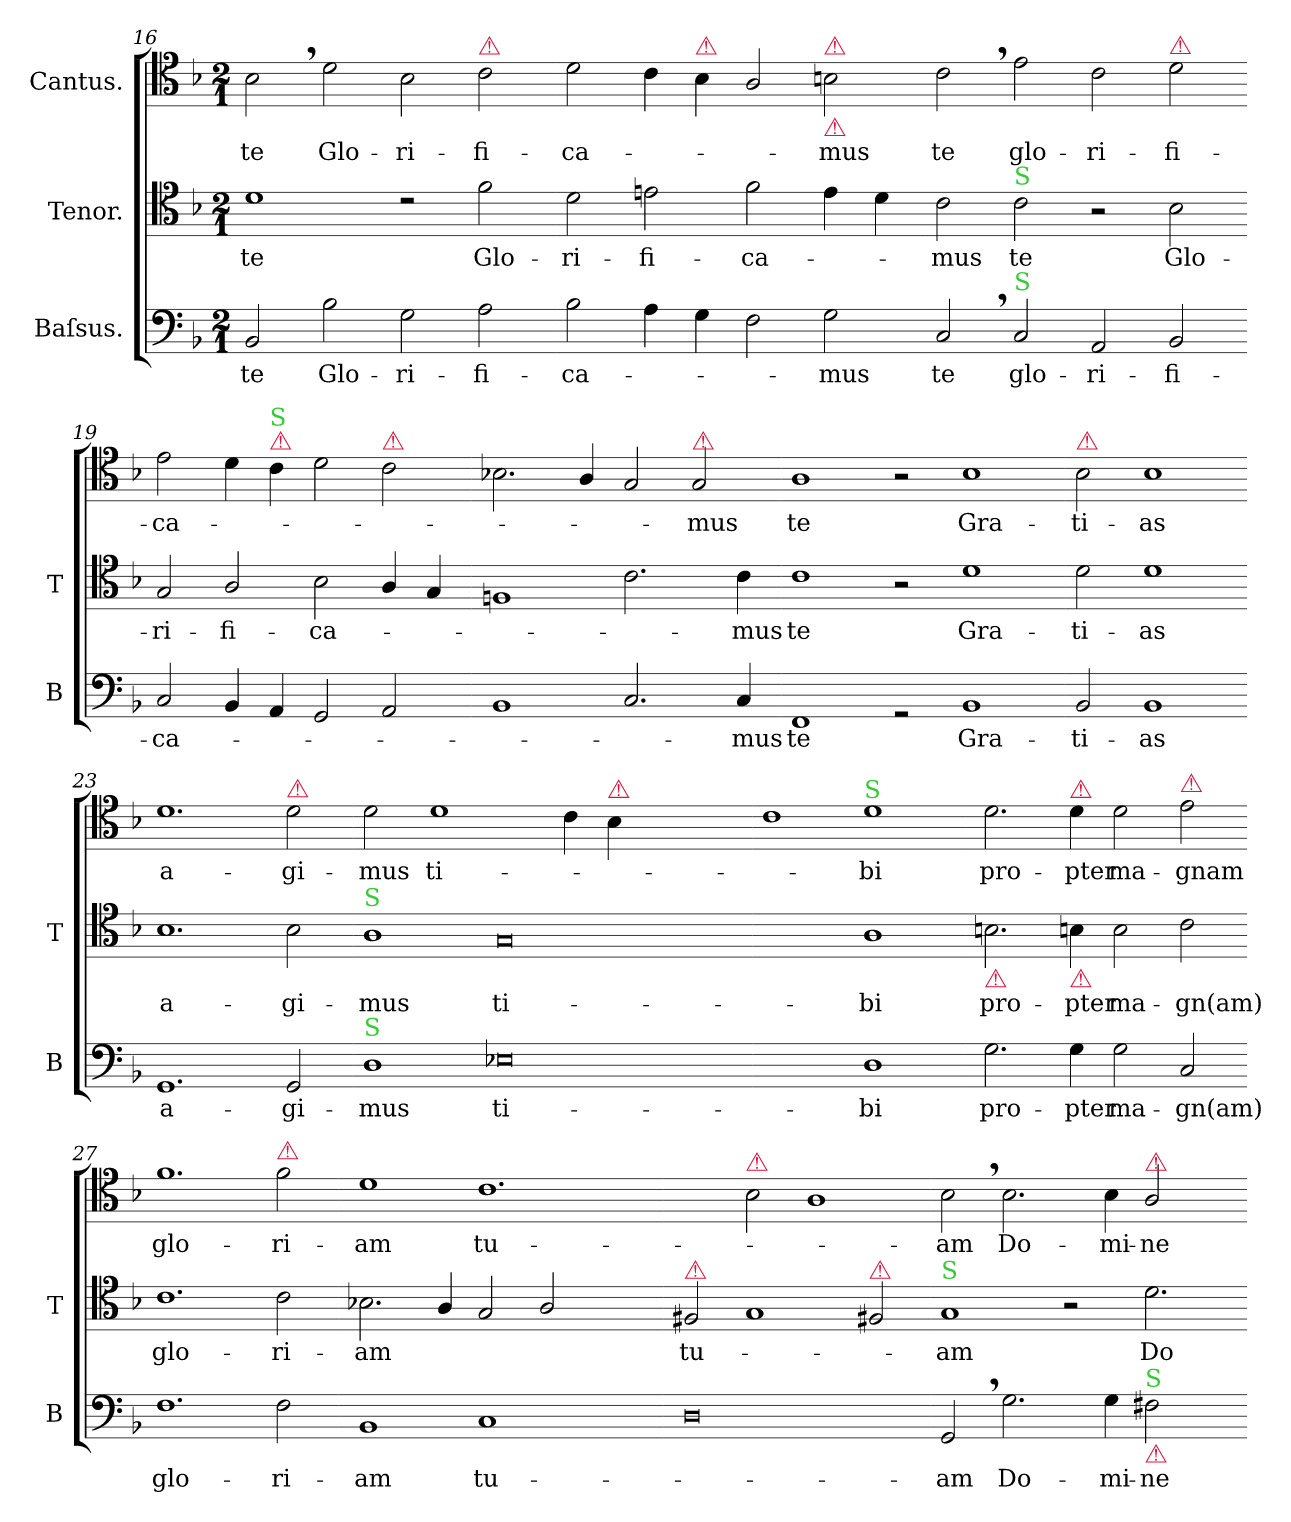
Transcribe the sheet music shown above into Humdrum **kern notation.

**kern	**text	**kern	**text	**kern	**text
*part3	*part3	*part2	*part2	*part1	*part1
*staff3	*staff3	*staff2	*staff2	*staff1	*staff1
*I"Baſsus.	*	*I"Tenor.	*	*I"Cantus.	*
*I'B	*	*I'T	*	*	*
*clefF4	*	*clefC4	*	*clefC4	*
*k[b-]	*	*k[b-]	*	*k[b-]	*
*F:	*	*F:	*	*F:	*
*M2/1	*	*M2/1	*	*M2/1	*
=16	=16	=16	=16	=16	=16
2BB-/	te	1d	te	2B-,<\	te
2B-\	Glo-	.	.	2d\	Glo-
2G\	-ri-	2rc	.	2B-\	-ri-
!	!	!	!	!LO:TX:a:color=crimson:t=⚠	!
2A\	-fi-	2f\	Glo-	2c\	-fi-
=17-	=17-	=17-	=17-	=17-	=17-
2B-\	-ca-	2d\	-ri-	2d\	-ca-
4A\	.	2en\	-fi-	4c\	.
!	!	!	!	!LO:TX:a:color=crimson:t=⚠	!
4G\	.	.	.	4B-\	.
2F\	.	2f\	-ca-	2A/	.
!	!	!	!	!LO:TX:a:color=crimson:t=⚠	!
!	!	!	!	!LO:TX:b:color=crimson:t=⚠	!
2G\	-mus	4e\	.	2Bn\	-mus
.	.	4d\	.	.	.
=18-	=18-	=18-	=18-	=18-	=18-
2C,</	te	2c\	-mus	2c,<\	te
!	!	!LO:TX:a:color=limegreen:t=S	!	!	!
!LO:TX:a:color=limegreen:t=S	!	!	!	!	!
2C/	glo-	2c\	te	2e\	glo-
2AA/	-ri-	2r	.	2c\	-ri-
!	!	!	!	!LO:TX:a:color=crimson:t=⚠	!
2BB-/	-fi-	2B-\	Glo-	2d\	-fi-
=19-	=19-	=19-	=19-	=19-	=19-
2C/	-ca-	2G/	-ri-	2e\	-ca-
4BB-/	.	2A/	-fi-	4d\	.
!	!	!	!	!LO:TX:a:color=crimson:t=⚠	!
!	!	!	!	!LO:TX:a:color=limegreen:t=S	!
4AA/	.	.	.	4c\	.
2GG/	.	2B-\	-ca-	2d\	.
!	!	!	!	!LO:TX:a:color=crimson:t=⚠	!
2AA/	.	4A/	.	2c\	.
.	.	4G/	.	.	.
=20-	=20-	=20-	=20-	=20-	=20-
1BB-	.	1Fn	.	2.B-X\	.
.	.	.	.	4A/	.
2.C/	.	2.c\	.	2G/	.
!	!	!	!	!LO:TX:a:color=crimson:t=⚠	!
.	.	.	.	2G/	-mus
4C/	-mus	4c\	-mus	.	.
=21-	=21-	=21-	=21-	=21-	=21-
1FF	te	1c	te	1A	te
2rGG	.	2r	.	2r	.
1BB-/	Gra-	1d\	Gra-	1B-\	Gra-
=22-	=22-	=22-	=22-	=22-	=22-
!	!	!	!	!LO:TX:a:color=crimson:t=⚠	!
2BB-/	-ti-	2d\	-ti-	2B-\	-ti-
1BB-	-as	1d	-as	1B-	-as
=23-	=23-	=23-	=23-	=23-	=23-
1.GG	a-	1.B-	a-	1.d	a-
!	!	!	!	!LO:TX:a:color=crimson:t=⚠	!
2GG/	-gi-	2B-\	-gi-	2d\	-gi-
=24-	=24-	=24-	=24-	=24-	=24-
!	!	!LO:TX:a:color=limegreen:t=S	!	!	!
!LO:TX:a:color=limegreen:t=S	!	!	!	!	!
1D	-mus	1A	-mus	2d\	-mus
.	.	.	.	1d	ti-
0E-X	ti-	0G	ti-	.	.
.	.	.	.	4c\	.
!	!	!	!	!LO:TX:a:color=crimson:t=⚠	!
.	.	.	.	4B-\	.
.	.	.	.	1ryy	.
=25-	=25-	=25-	=25-	=25-	=25-
1ryy	.	1ryy	.	1c	.
!	!	!	!	!LO:TX:a:color=limegreen:t=S	!
1D	-bi	1A	-bi	1d	-bi
=26-	=26-	=26-	=26-	=26-	=26-
!	!	!LO:TX:b:color=crimson:t=⚠	!	!	!
2.G\	pro-	2.Bn\	pro-	2.d\	pro-
!	!	!	!	!LO:TX:a:color=crimson:t=⚠	!
!	!	!LO:TX:b:color=crimson:t=⚠	!	!	!
4G\	-pter	4Bn\	-pter	4d\	-pter
2G\	ma-	2B\	ma-	2d\	ma-
!	!	!	!	!LO:TX:a:color=crimson:t=⚠	!
2C/	-gn(am)	2c\	-gn(am)	2e\	-gnam
=27-	=27-	=27-	=27-	=27-	=27-
1.F	glo-	1.c	glo-	1.f	glo-
!	!	!	!	!LO:TX:a:color=crimson:t=⚠	!
2F\	-ri-	2c\	-ri-	2f\	-ri-
=28-	=28-	=28-	=28-	=28-	=28-
1BB-	-am	2.B-X\	-am	1d	-am
.	.	4A/	.	.	.
1C	tu-	2G/	.	1.c	tu-
.	.	2A/	.	.	.
2ryy	.	2ryy	.	.	.
=29-	=29-	=29-	=29-	=29-	=29-
!	!	!LO:TX:a:color=crimson:t=⚠	!	!	!
0D	.	2F#X/	tu-	2ryy	.
!	!	!	!	!LO:TX:a:color=crimson:t=⚠	!
.	.	1G	.	2B-\	.
.	.	.	.	1A	.
!	!	!LO:TX:a:color=crimson:t=⚠	!	!	!
.	.	2F#X/	.	.	.
=30-	=30-	=30-	=30-	=30-	=30-
!	!	!LO:TX:a:color=limegreen:t=S	!	!	!
2GG,</	-am	1G	-am	2B-,<\	-am
2.G\	Do-	.	.	2.B-\	Do-
.	.	2r	.	.	.
4G\	-mi-	.	.	4B-\	-mi-
!	!	!	!	!LO:TX:a:color=crimson:t=⚠	!
!LO:TX:b:color=crimson:t=⚠	!	!	!	!	!
!LO:TX:a:color=limegreen:t=S	!	!	!	!	!
2F#X\	-ne	2.d\	Do-	2A/	-ne
4ryy	.	.	.	4ryy	.
=-	=-	=-	=-	=-	=-
*-	*-	*-	*-	*-	*-
